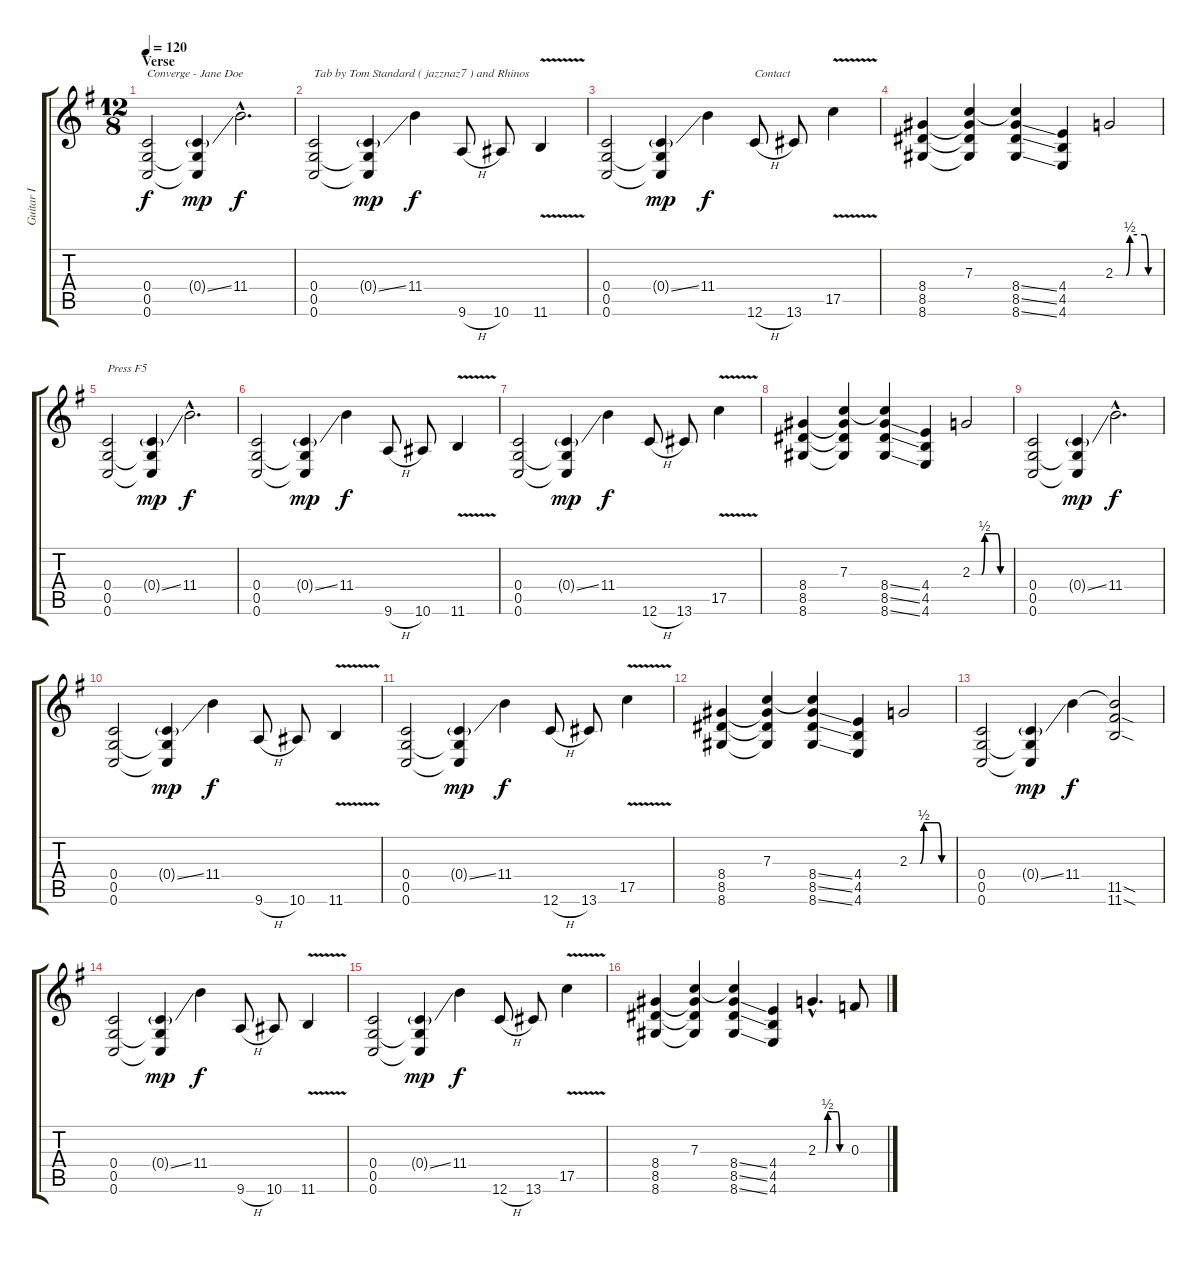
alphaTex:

\track ("Guitar I" "Guitar I") {instrument distortionguitar}
\staff {score tabs}
\tuning (D4 A3 F3 C3 G2 C2) {hide}
\ts (12 8)
\section ("" "Verse")
\tempo 120
\clef g2
\ks g
(0.4 0.5 0.6).2{txt "Converge - Jane Doe" dy f instrument distortionguitar} (0.4{ss g} 0.5{t} 0.6{t}).4{dy mp} 11.4{hac}.2{d dy f} |
(0.4 0.5 0.6).2{txt "Tab by Tom Standard ( jazznaz7 ) and Rhinos"} (0.4{ss g} 0.5{t} 0.6{t}).4{dy mp} 11.4.4{dy f} 9.6{h}.8 10.6.8 11.6{v}.4 |
(0.4 0.5 0.6).2 (0.4{ss g} 0.5{t} 0.6{t}).4{dy mp} 11.4.4{dy f} 12.6{h}.8{txt "Contact"} 13.6.8 17.5{v}.4 |
(8.4 8.5 8.6).4 (7.3 8.4{t} 8.5{t} 8.6{t}).4 (7.3{t} 8.4{ss} 8.5{ss} 8.6{ss}).4 (4.4 4.5 4.6).4 2.3{be (custom 0 0 15 0 20 2 30 2 40 2 45 0 60 0)}.2 |
(0.4 0.5 0.6).2{txt "Press F5"} (0.4{ss g} 0.5{t} 0.6{t}).4{dy mp} 11.4{hac}.2{d dy f} |
(0.4 0.5 0.6).2 (0.4{ss g} 0.5{t} 0.6{t}).4{dy mp} 11.4.4{dy f} 9.6{h}.8 10.6.8 11.6{v}.4 |
(0.4 0.5 0.6).2 (0.4{ss g} 0.5{t} 0.6{t}).4{dy mp} 11.4.4{dy f} 12.6{h}.8 13.6.8 17.5{v}.4 |
(8.4 8.5 8.6).4 (7.3 8.4{t} 8.5{t} 8.6{t}).4 (7.3{t} 8.4{ss} 8.5{ss} 8.6{ss}).4 (4.4 4.5 4.6).4 2.3{be (custom 0 0 15 0 20 2 30 2 40 2 45 0 60 0)}.2 |
(0.4 0.5 0.6).2 (0.4{ss g} 0.5{t} 0.6{t}).4{dy mp} 11.4{hac}.2{d dy f} |
(0.4 0.5 0.6).2 (0.4{ss g} 0.5{t} 0.6{t}).4{dy mp} 11.4.4{dy f} 9.6{h}.8 10.6.8 11.6{v}.4 |
(0.4 0.5 0.6).2 (0.4{ss g} 0.5{t} 0.6{t}).4{dy mp} 11.4.4{dy f} 12.6{h}.8 13.6.8 17.5{v}.4 |
(8.4 8.5 8.6).4 (7.3 8.4{t} 8.5{t} 8.6{t}).4 (7.3{t} 8.4{ss} 8.5{ss} 8.6{ss}).4 (4.4 4.5 4.6).4 2.3{be (custom 0 0 15 0 20 2 30 2 40 2 45 0 60 0)}.2 |
(0.4 0.5 0.6).2 (0.4{ss g} 0.5{t} 0.6{t}).4{dy mp} 11.4.4{dy f} (11.4{t} 11.5{sod} 11.6{sod}).2 |
(0.4 0.5 0.6).2 (0.4{ss g} 0.5{t} 0.6{t}).4{dy mp} 11.4.4{dy f} 9.6{h}.8 10.6.8 11.6{v}.4 |
(0.4 0.5 0.6).2 (0.4{ss g} 0.5{t} 0.6{t}).4{dy mp} 11.4.4{dy f} 12.6{h}.8 13.6.8 17.5{v}.4 |
(8.4 8.5 8.6).4 (7.3 8.4{t} 8.5{t} 8.6{t}).4 (7.3{t} 8.4{ss} 8.5{ss} 8.6{ss}).4 (4.4 4.5 4.6).4 2.3{be (custom 0 0 15 0 20 2 30 2 40 2 45 0 60 0) hac}.4{d} 0.3.8
